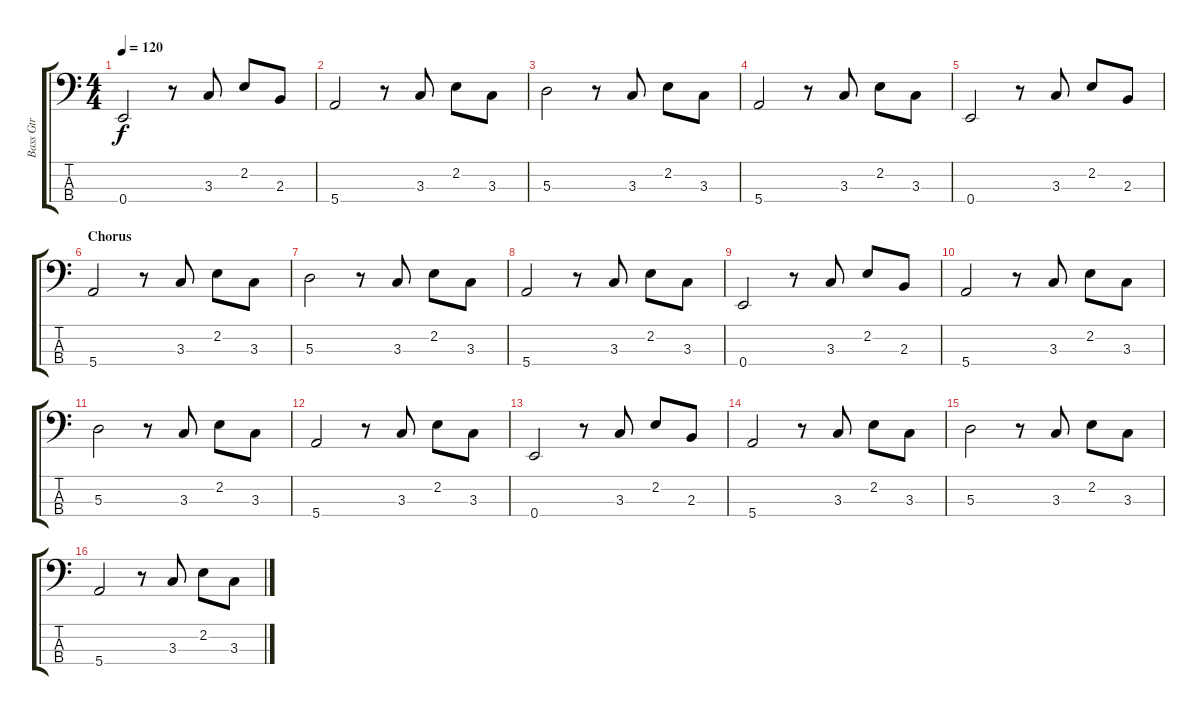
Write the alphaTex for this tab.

\track ("Bass Gtr" "Bass Gtr") {instrument electricbassfinger}
\staff {score tabs}
\tuning (G2 D2 A1 E1) {hide}
\ts (4 4)
\tempo 120
\clef f4
\ks c
0.4.2{dy f} r.8 3.3.8 2.2.8 2.3.8 |
5.4.2 r.8 3.3.8 2.2.8 3.3.8 |
5.3.2 r.8 3.3.8 2.2.8 3.3.8 |
5.4.2 r.8 3.3.8 2.2.8 3.3.8 |
0.4.2 r.8 3.3.8 2.2.8 2.3.8 |
\section ("" "Chorus")
5.4.2 r.8 3.3.8 2.2.8 3.3.8 |
5.3.2 r.8 3.3.8 2.2.8 3.3.8 |
5.4.2 r.8 3.3.8 2.2.8 3.3.8 |
0.4.2 r.8 3.3.8 2.2.8 2.3.8 |
5.4.2 r.8 3.3.8 2.2.8 3.3.8 |
5.3.2 r.8 3.3.8 2.2.8 3.3.8 |
5.4.2 r.8 3.3.8 2.2.8 3.3.8 |
0.4.2 r.8 3.3.8 2.2.8 2.3.8 |
5.4.2 r.8 3.3.8 2.2.8 3.3.8 |
5.3.2 r.8 3.3.8 2.2.8 3.3.8 |
5.4.2 r.8 3.3.8 2.2.8 3.3.8
